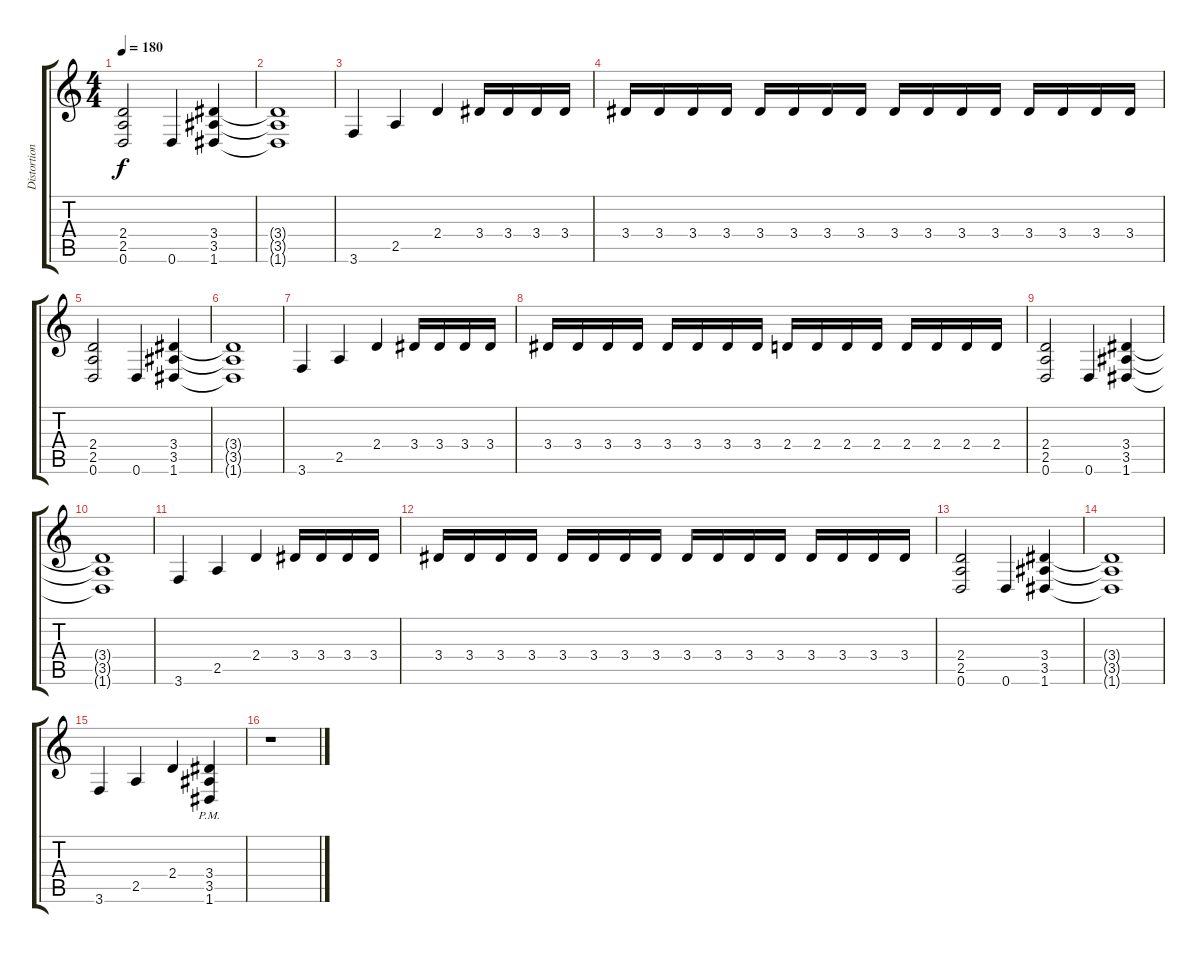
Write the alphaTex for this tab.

\track ("Distortion Guitar 1" "Distortion") {instrument distortionguitar}
\staff {score tabs}
\tuning (D4 A3 F3 C3 G2 D2) {hide}
\ts (4 4)
\tempo 180
\clef g2
\ks c
(2.4 2.5 0.6).2{dy f} 0.6.4 (3.4 3.5 1.6).4 |
(3.4{t} 3.5{t} 1.6{t}).1 |
3.6.4 2.5.4 2.4.4 3.4.16 3.4.16 3.4.16 3.4.16 |
3.4.16 3.4.16 3.4.16 3.4.16 3.4.16 3.4.16 3.4.16 3.4.16 3.4.16 3.4.16 3.4.16 3.4.16 3.4.16 3.4.16 3.4.16 3.4.16 |
(2.4 2.5 0.6).2 0.6.4 (3.4 3.5 1.6).4 |
(3.4{t} 3.5{t} 1.6{t}).1 |
3.6.4 2.5.4 2.4.4 3.4.16 3.4.16 3.4.16 3.4.16 |
3.4.16 3.4.16 3.4.16 3.4.16 3.4.16 3.4.16 3.4.16 3.4.16 2.4.16 2.4.16 2.4.16 2.4.16 2.4.16 2.4.16 2.4.16 2.4.16 |
(2.4 2.5 0.6).2 0.6.4 (3.4 3.5 1.6).4 |
(3.4{t} 3.5{t} 1.6{t}).1 |
3.6.4 2.5.4 2.4.4 3.4.16 3.4.16 3.4.16 3.4.16 |
3.4.16 3.4.16 3.4.16 3.4.16 3.4.16 3.4.16 3.4.16 3.4.16 3.4.16 3.4.16 3.4.16 3.4.16 3.4.16 3.4.16 3.4.16 3.4.16 |
(2.4 2.5 0.6).2 0.6.4 (3.4 3.5 1.6).4 |
(3.4{t} 3.5{t} 1.6{t}).1 |
3.6.4 2.5.4 2.4.4 (3.4 3.5 1.6{pm}).4 |
r.1
